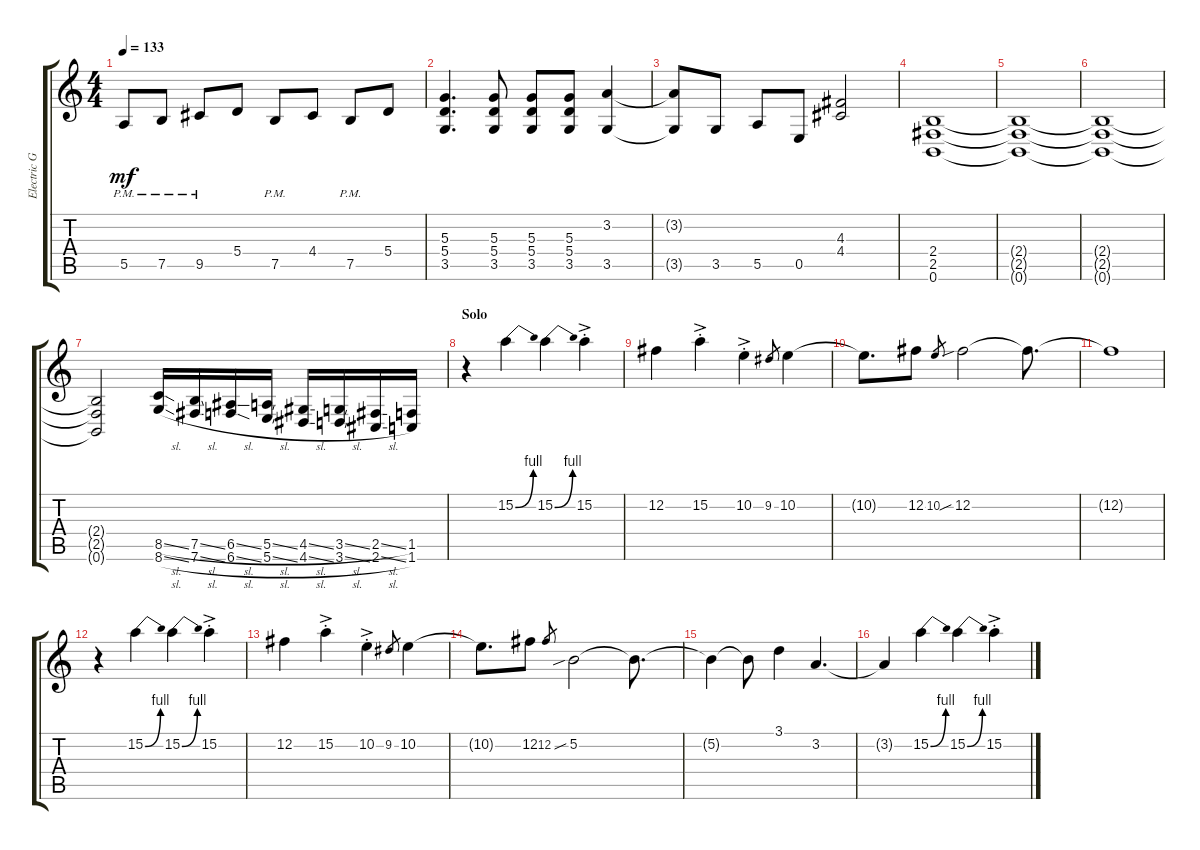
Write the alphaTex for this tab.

\track ("Electric Guitar" "Electric G") {instrument distortionguitar}
\staff {score tabs}
\tuning (B3 Gb3 D3 A2 E2 B1) {hide}
\ts (4 4)
\tempo 133
\clef g2
\ks c
5.5{pm}.8{dy mf} 7.5{pm}.8 9.5{pm}.8 5.4.8 7.5{pm}.8 4.4.8 7.5{pm}.8 5.4.8 |
(5.3 5.4 3.5).4{d} (5.3 5.4 3.5).8 (5.3 5.4 3.5).8 (5.3 5.4 3.5).8 (3.2 3.5).4 |
(3.2{t} 3.5{t}).8 3.5.8 5.5.8 0.5.8 (4.3 4.4).2 |
(2.4 2.5 0.6).1 |
(2.4{t} 2.5{t} 0.6{t}).1 |
(2.4{t} 2.5{t} 0.6{t}).1 |
(2.4{t} 2.5{t} 0.6{t}).2 (8.5{sl} 8.6{sl}).16 (7.5{sl} 7.6{sl}).16 (6.5{sl} 6.6{sl}).16 (5.5{sl} 5.6{sl}).16 (4.5{sl} 4.6{sl}).16 (3.5{sl} 3.6{sl}).16 (2.5{sl} 2.6{sl}).16 (1.5 1.6).16 |
\section ("" "Solo")
r.4 15.2{be (bend 0 0 60 4)}.4 15.2{be (bend 0 0 60 4)}.4 15.2{ac st}.4 |
12.2.4 15.2{ac st}.4 10.2{ac st}.4 9.2.8{gr} 10.2.4 |
10.2{t}.8{d} 12.2.8 10.2.8{gr} 12.2{sib}.2 12.2{t}.8{d} |
12.2{t}.1 |
r.4 15.2{be (bend 0 0 60 4)}.4 15.2{be (bend 0 0 60 4)}.4 15.2{ac st}.4 |
12.2.4 15.2{ac st}.4 10.2{ac st}.4 9.2.8{gr} 10.2.4 |
10.2{t}.8{d} 12.2.8 12.2.8{gr} 5.2{sib}.2 5.2{t}.8{d} |
5.2{t}.4 5.2{t}.8 3.1.4 3.2.4{d} |
3.2{t}.4 15.2{be (bend 0 0 60 4)}.4 15.2{be (bend 0 0 60 4)}.4 15.2{ac st}.4
